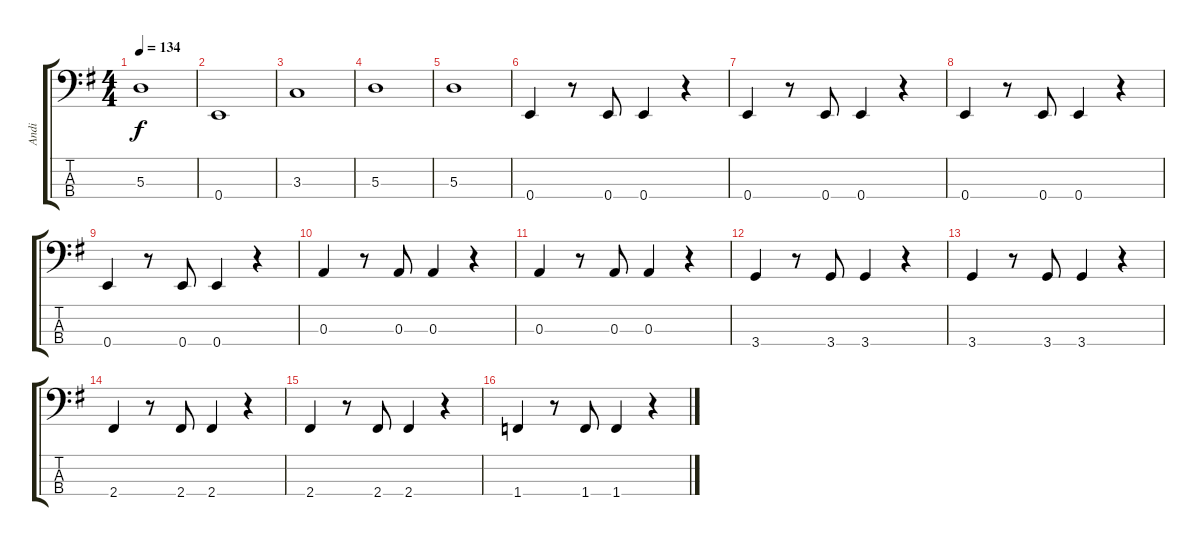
\track ("Andi" "Andi") {instrument electricbassfinger}
\staff {score tabs}
\tuning (G2 D2 A1 E1) {hide}
\ts (4 4)
\tempo 134
\clef f4
\ks g
5.3.1{dy f} |
0.4.1 |
3.3.1 |
5.3.1 |
5.3.1 |
0.4.4 r.8 0.4.8 0.4.4 r.4 |
0.4.4 r.8 0.4.8 0.4.4 r.4 |
0.4.4 r.8 0.4.8 0.4.4 r.4 |
0.4.4 r.8 0.4.8 0.4.4 r.4 |
0.3.4 r.8 0.3.8 0.3.4 r.4 |
0.3.4 r.8 0.3.8 0.3.4 r.4 |
3.4.4 r.8 3.4.8 3.4.4 r.4 |
3.4.4 r.8 3.4.8 3.4.4 r.4 |
2.4.4 r.8 2.4.8 2.4.4 r.4 |
2.4.4 r.8 2.4.8 2.4.4 r.4 |
1.4.4 r.8 1.4.8 1.4.4 r.4
